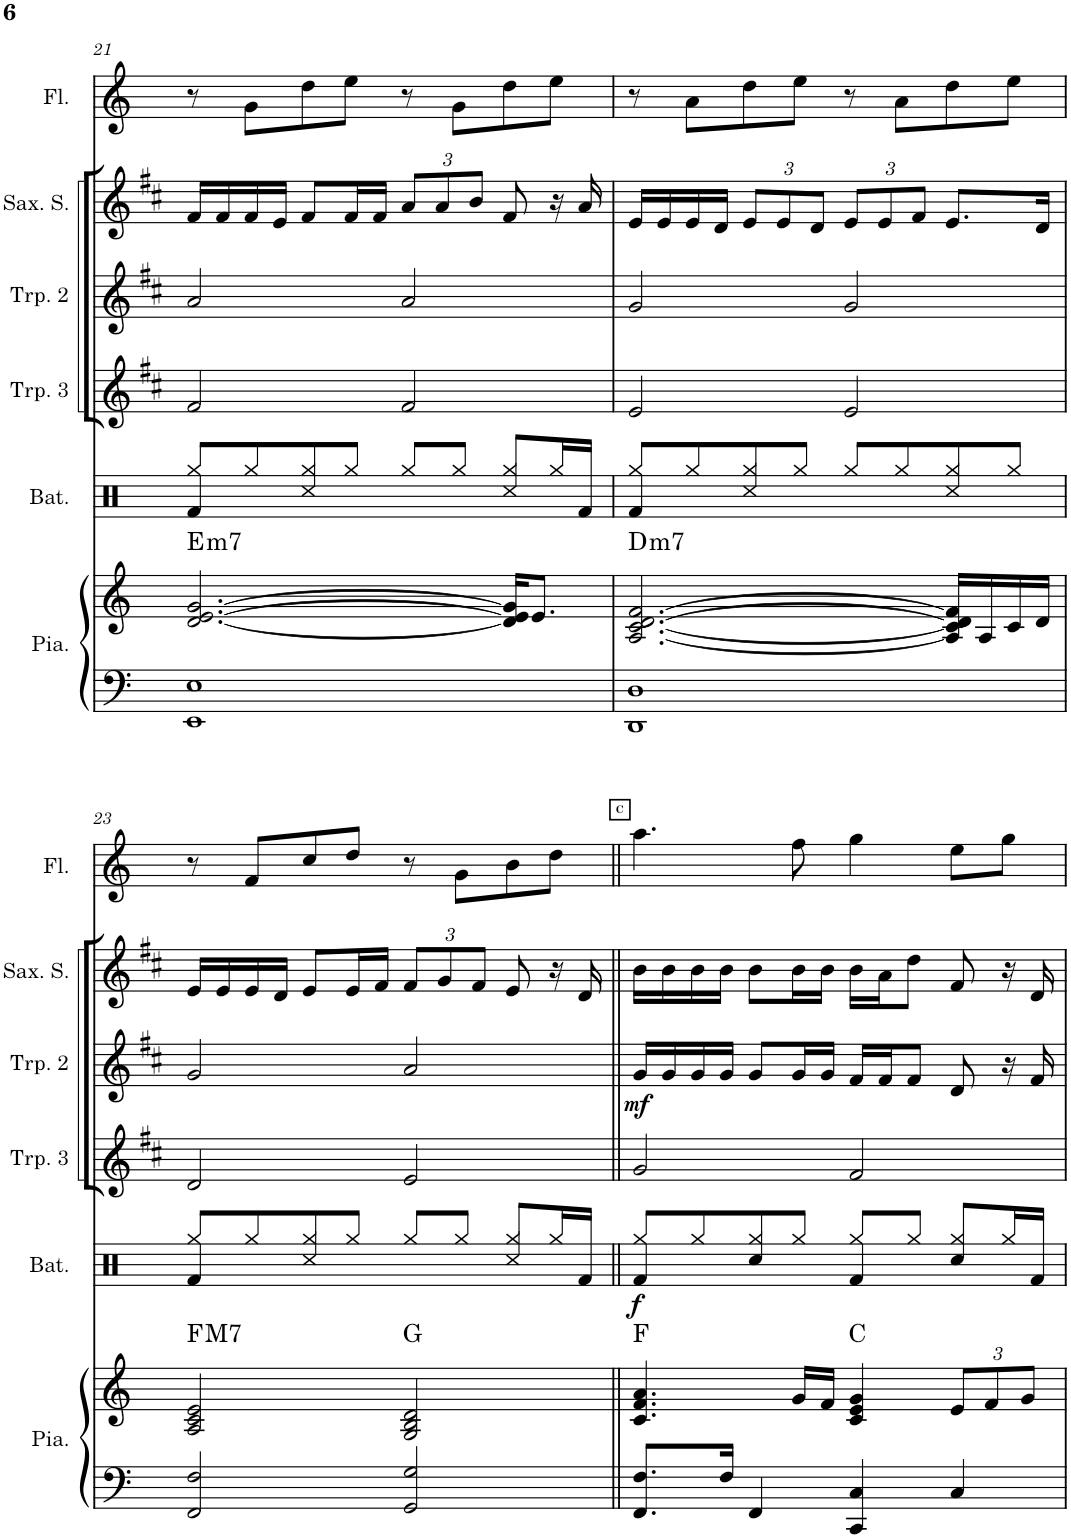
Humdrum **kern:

**kern	**kern	**harte	**kern	**dynam	**kern	**kern	**dynam	**kern	**kern
*part6	*part6	*part6	*part5	*part5	*part4	*part3	*part3	*part2	*part1
*staff7	*staff6	*	*staff5	*staff5	*staff4	*staff3	*staff3	*staff2	*staff1
*I"Piano	*	*	*I"Batterie	*	*I"Trompette en Sib	*I"Trompette en Sib	*	*I"Saxophone Soprano	*I"Flûte
*I'Pia.	*	*	*I'Bat.	*	*I'Trp. 3	*I'Trp. 2	*	*I'Sax. S.	*I'Fl.
!!LO:PB:g=z
*clefF4	*clefG2	*	*clefX	*	*clefG2	*clefG2	*	*clefG2	*clefG2
*	*	*	*	*	*Trd1c2	*Trd1c2	*	*Trd1c2	*
*k[]	*k[]	*	*k[]	*	*k[f#c#]	*k[f#c#]	*	*k[f#c#]	*k[]
*M4/4	*M4/4	*	*M4/4	*	*M4/4	*M4/4	*	*M4/4	*M4/4
=21	=21	=21	=21	=21	=21	=21	=21	=21	=21
*	*	*	*^	*	*	*	*	*	*
!	!	!LO:H:kt=m7	!	!	!	!	!	!	!	!
1EE 1E	[2.d/ [2.e/ [2.g/	E:min7	8Rgg/L	4Rf/	.	2f#/	2a/	.	16f#/LL	8r
.	.	.	.	.	.	.	.	.	16f#/	.
.	.	.	8Rgg/	.	.	.	.	.	16f#/	8g\L
.	.	.	.	.	.	.	.	.	16e/JJ	.
.	.	.	8Rgg/	4Rcc/	.	.	.	.	8f#/L	8dd\
.	.	.	8Rgg/J	.	.	.	.	.	16f#/L	8ee\J
.	.	.	.	.	.	.	.	.	16f#/JJ	.
*	*	*	*	*	*	*	*	*	*Xbrackettup	*
.	.	.	8Rgg/L	4ryy	.	2f#/	2a/	.	12a/L	8r
.	.	.	.	.	.	.	.	.	12a/	.
.	.	.	8Rgg/J	.	.	.	.	.	.	8g\L
.	.	.	.	.	.	.	.	.	12b/J	.
.	16d/] 16e/] 16g/]KL	.	8Rgg/L	4Rcc/	.	.	.	.	8f#/	8dd\
.	8.e/J	.	.	.	.	.	.	.	.	.
.	.	.	16Rgg/L	.	.	.	.	.	16r	8ee\J
.	.	.	16Rf/JJ	.	.	.	.	.	16a/	.
=22	=22	=22	=22	=22	=22	=22	=22	=22	=22	=22
!	!	!LO:H:kt=m7	!	!	!	!	!	!	!	!
1DD 1D	[2.A/ [2.c/ [2.d/ [2.f/	D:min7	8Rgg/L	4Rf/	.	2e/	2g/	.	16e/LL	8r
.	.	.	.	.	.	.	.	.	16e/	.
.	.	.	8Rgg/	.	.	.	.	.	16e/	8a\L
.	.	.	.	.	.	.	.	.	16d/JJ	.
.	.	.	8Rgg/	4Rcc/	.	.	.	.	12e/L	8dd\
.	.	.	.	.	.	.	.	.	12e/	.
.	.	.	8Rgg/J	.	.	.	.	.	.	8ee\J
.	.	.	.	.	.	.	.	.	12d/J	.
.	.	.	8Rgg/L	4ryy	.	2e/	2g/	.	12e/L	8r
.	.	.	.	.	.	.	.	.	12e/	.
.	.	.	8Rgg/	.	.	.	.	.	.	8a\L
.	.	.	.	.	.	.	.	.	12f#/J	.
.	16A/] 16c/] 16d/] 16f/]LL	.	8Rgg/	4Rcc/	.	.	.	.	8.e/L	8dd\
.	16A/	.	.	.	.	.	.	.	.	.
.	16c/	.	8Rgg/J	.	.	.	.	.	.	8ee\J
.	16d/JJ	.	.	.	.	.	.	.	16d/Jk	.
!!LO:LB:g=z
=23	=23	=23	=23	=23	=23	=23	=23	=23	=23	=23
!	!	!LO:H:kt=M7	!	!	!	!	!	!	!	!
2FF/ 2F/	2A/ 2c/ 2e/	F:maj7	8Rgg/L	4Rf/	.	2d/	2g/	.	16e/LL	8r
.	.	.	.	.	.	.	.	.	16e/	.
.	.	.	8Rgg/	.	.	.	.	.	16e/	8f/L
.	.	.	.	.	.	.	.	.	16d/JJ	.
.	.	.	8Rgg/	4Rcc/	.	.	.	.	8e/L	8cc/
.	.	.	8Rgg/J	.	.	.	.	.	16e/L	8dd/J
.	.	.	.	.	.	.	.	.	16f#/JJ	.
2GG/ 2G/	2G/ 2B/ 2d/	G:maj	8Rgg/L	4ryy	.	2e/	2a/	.	12f#/L	8r
.	.	.	.	.	.	.	.	.	12g/	.
.	.	.	8Rgg/J	.	.	.	.	.	.	8g\L
.	.	.	.	.	.	.	.	.	12f#/J	.
.	.	.	8Rgg/L	4Rcc/	.	.	.	.	8e/	8b\
.	.	.	16Rgg/L	.	.	.	.	.	16r	8dd\J
.	.	.	16Rf/JJ	.	.	.	.	.	16d/	.
!!LO:REH:place=s1:a:B:cj:fs=5:t=C
=24||	=24||	=24||	=24||	=24||	=24||	=24||	=24||	=24||	=24||	=24||
!	!	!	!	!	!LO:DY:b	!	!	!LO:DY:b	!	!
8.FF/ 8.F/L	4.c/ 4.f/ 4.a/	F:maj	8Rgg/L	4Rf/	f	2g/	16g/LL	mf	16b\LL	4.aa\
.	.	.	.	.	.	.	16g/	.	16b\	.
.	.	.	8Rgg/	.	.	.	16g/	.	16b\	.
16F/Jk	.	.	.	.	.	.	16g/JJ	.	16b\JJ	.
4FF/	.	.	8Rgg/	4Rcc/	.	.	8g/L	.	8b\L	.
.	16g/LL	.	8Rgg/J	.	.	.	16g/L	.	16b\L	8ff\
.	16f/JJ	.	.	.	.	.	16g/JJ	.	16b\JJ	.
4CC/ 4C/	4c/ 4e/ 4g/	C:maj	8Rgg/L	4Rf/	.	2f#/	16f#/LL	.	16b\LL	4gg\
.	.	.	.	.	.	.	16f#/J	.	16a\J	.
.	.	.	8Rgg/J	.	.	.	8f#/J	.	8dd\J	.
*	*Xbrackettup	*	*	*	*	*	*	*	*	*
4C/	12e/L	.	8Rgg/L	4Rcc/	.	.	8d/	.	8f#/	8ee\L
.	12f/	.	.	.	.	.	.	.	.	.
.	.	.	16Rgg/L	.	.	.	16r	.	16r	8gg\J
.	12g/J	.	.	.	.	.	.	.	.	.
.	.	.	16Rf/JJ	.	.	.	16f#/	.	16d/	.
*	*	*	*v	*v	*	*	*	*	*	*
=	=	=	=	=	=	=	=	=	=
*-	*-	*-	*-	*-	*-	*-	*-	*-	*-
